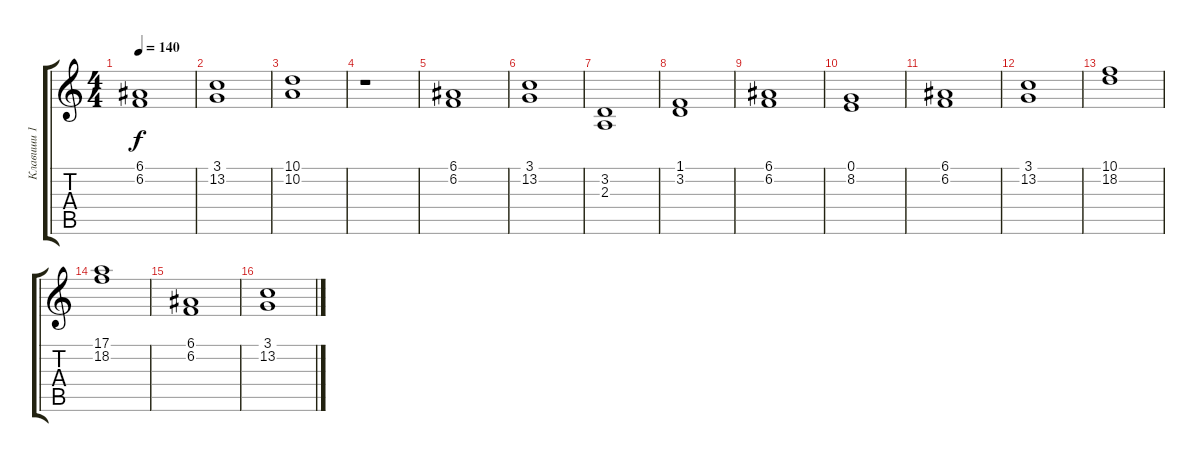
\track ("Клавиши 1" "Клавиши 1") {instrument choiraahs}
\staff {score tabs}
\tuning (E4 B3 G3 D3 A2 E2) {hide}
\ts (4 4)
\tempo 140
\clef g2
\ks c
(6.1 6.2).1{dy f} |
(3.1 13.2).1 |
(10.1 10.2).1 |
r.1 |
(6.1 6.2).1 |
(3.1 13.2).1 |
(3.2 2.3).1 |
(1.1 3.2).1 |
(6.1 6.2).1 |
(0.1 8.2).1 |
(6.1 6.2).1 |
(3.1 13.2).1 |
(10.1 18.2).1 |
(17.1 18.2).1 |
(6.1 6.2).1 |
(3.1 13.2).1
